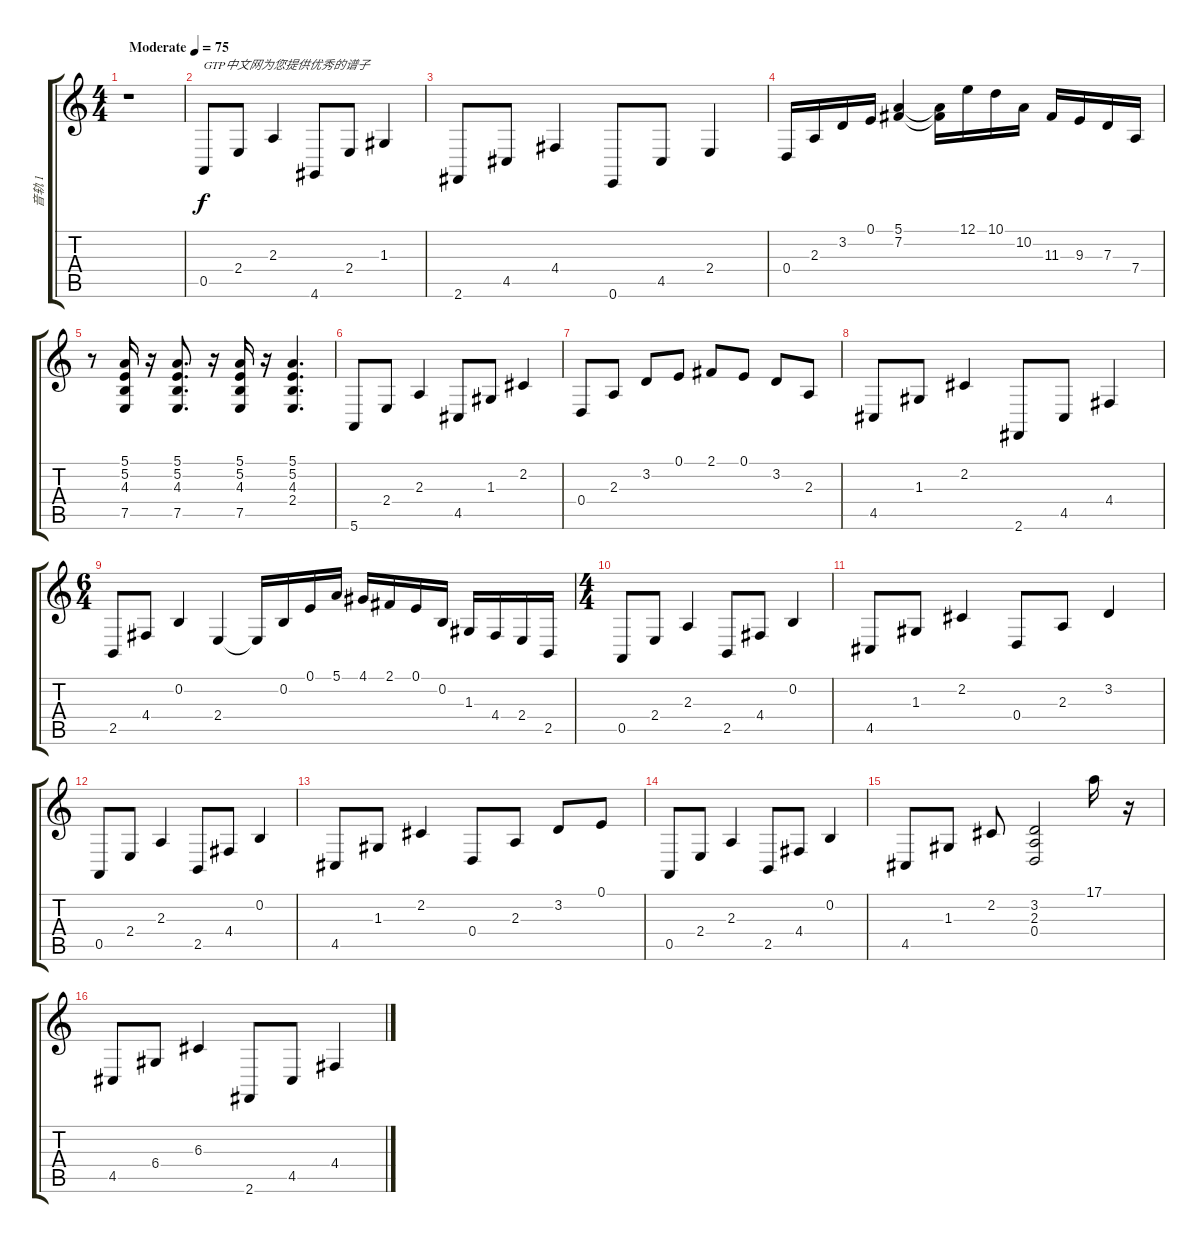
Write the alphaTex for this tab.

\track ("音轨 1" "音轨 1") {instrument acousticgrandpiano}
\staff {score tabs}
\tuning (E4 B3 G3 D3 A2 E2) {hide}
\ts (4 4)
\tempo (75 "Moderate")
\clef g2
\ks c
r.1{dy f instrument acousticgrandpiano} |
0.5.8{txt "GTP中文网为您提供优秀的谱子"} 2.4.8 2.3.4 4.6.8 2.4.8 1.3.4 |
2.6.8 4.5.8 4.4.4 0.6.8 4.5.8 2.4.4 |
0.4.16 2.3.16 3.2.16 0.1.16 (5.1 7.2).4 (5.1{t} 7.2{t}).16 12.1.16 10.1.16 10.2.16 11.3.16 9.3.16 7.3.16 7.4.16 |
r.8 (5.1 5.2 4.3 7.5).16 r.16 (5.1 5.2 4.3 7.5).8{d} r.16 (5.1 5.2 4.3 7.5).16 r.16 (5.1 5.2 4.3 2.4).4{d} |
5.6.8 2.4.8 2.3.4 4.5.8 1.3.8 2.2.4 |
0.4.8 2.3.8 3.2.8 0.1.8 2.1.8 0.1.8 3.2.8 2.3.8 |
4.5.8 1.3.8 2.2.4 2.6.8 4.5.8 4.4.4 |
\ts (6 4)
2.5.8 4.4.8 0.2.4 2.4.4 2.4{t}.16 0.2.16 0.1.16 5.1.16 4.1.16 2.1.16 0.1.16 0.2.16 1.3.16 4.4.16 2.4.16 2.5.16 |
\ts (4 4)
0.5.8 2.4.8 2.3.4 2.5.8 4.4.8 0.2.4 |
4.5.8 1.3.8 2.2.4 0.4.8 2.3.8 3.2.4 |
0.5.8 2.4.8 2.3.4 2.5.8 4.4.8 0.2.4 |
4.5.8 1.3.8 2.2.4 0.4.8 2.3.8 3.2.8 0.1.8 |
0.5.8 2.4.8 2.3.4 2.5.8 4.4.8 0.2.4 |
4.5.8 1.3.8 2.2.8 (3.2 2.3 0.4).2 17.1.16 r.16 |
4.5.8 6.4.8 6.3.4 2.6.8 4.5.8 4.4.4
